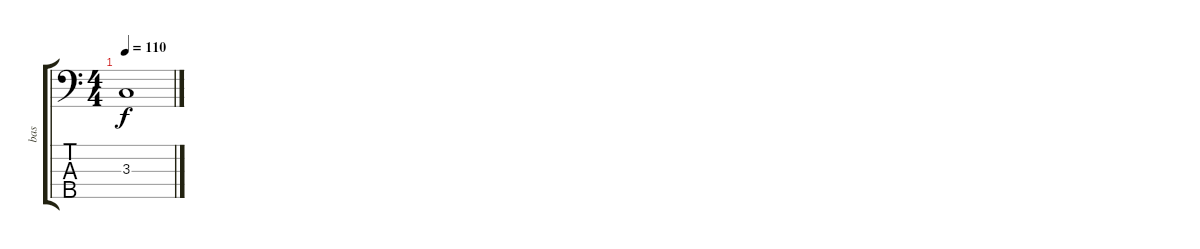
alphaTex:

\track ("bas" "bas") {instrument electricbassfinger}
\staff {score tabs}
\tuning (G2 D2 A1 E1 B0) {hide}
\ts (4 4)
\tempo 110
\clef f4
\ks c
3.3.1{dy f}
